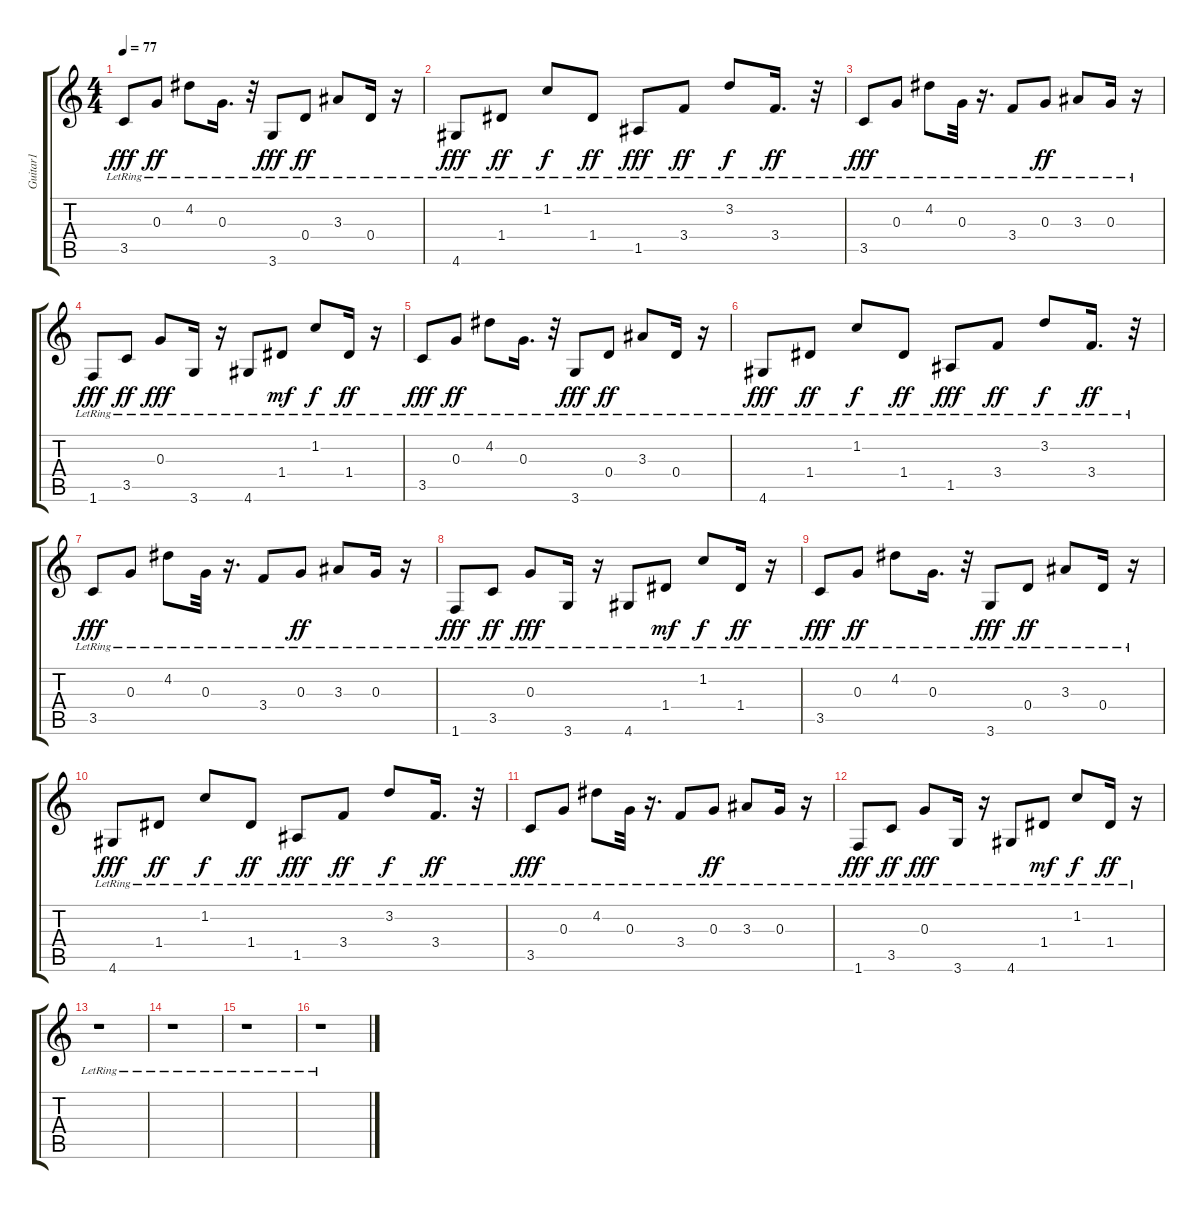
\track ("Guitar1" "Guitar1") {instrument acousticguitarnylon}
\staff {score tabs}
\tuning (E4 B3 G3 D3 A2 E2) {hide}
\ts (4 4)
\tempo 77
\clef g2
\ks c
3.5{lr}.8{dy fff} 0.3{lr}.8{dy ff} 4.2{lr}.8 0.3{lr}.16{d} r.32 3.6{lr}.8{dy fff} 0.4{lr}.8{dy ff} 3.3{lr}.8 0.4{lr}.16 r.16 |
4.6{lr}.8{dy fff} 1.4{lr}.8{dy ff} 1.2{lr}.8{dy f} 1.4{lr}.8{dy ff} 1.5{lr}.8{dy fff} 3.4{lr}.8{dy ff} 3.2{lr}.8{dy f} 3.4{lr}.16{d dy ff} r.32 |
3.5{lr}.8{dy fff} 0.3{lr}.8 4.2{lr}.8 0.3{lr}.32 r.16{d} 3.4{lr}.8 0.3{lr}.8{dy ff} 3.3{lr}.8 0.3{lr}.16 r.16 |
1.6{lr}.8{dy fff} 3.5{lr}.8{dy ff} 0.3{lr}.8{dy fff} 3.6{lr}.16 r.16 4.6{lr}.8 1.4{lr}.8{dy mf} 1.2{lr}.8{dy f} 1.4{lr}.16{dy ff} r.16 |
3.5{lr}.8{dy fff volume 12} 0.3{lr}.8{dy ff volume 12} 4.2{lr}.8{volume 12} 0.3{lr}.16{d volume 12} r.32 3.6{lr}.8{dy fff volume 12} 0.4{lr}.8{dy ff volume 12} 3.3{lr}.8{volume 11} 0.4{lr}.16{volume 11} r.16 |
4.6{lr}.8{dy fff volume 11} 1.4{lr}.8{dy ff volume 11} 1.2{lr}.8{dy f volume 11} 1.4{lr}.8{dy ff volume 10} 1.5{lr}.8{dy fff volume 10} 3.4{lr}.8{dy ff volume 10} 3.2{lr}.8{dy f volume 10} 3.4{lr}.16{d dy ff volume 10} r.32 |
3.5{lr}.8{dy fff volume 9} 0.3{lr}.8{volume 9} 4.2{lr}.8{volume 9} 0.3{lr}.32{volume 9} r.16{d} 3.4{lr}.8{volume 9} 0.3{lr}.8{dy ff volume 8} 3.3{lr}.8{volume 8} 0.3{lr}.16{volume 8} r.16 |
1.6{lr}.8{dy fff volume 8} 3.5{lr}.8{dy ff volume 8} 0.3{lr}.8{dy fff volume 8} 3.6{lr}.16{volume 7} r.16 4.6{lr}.8{volume 7} 1.4{lr}.8{dy mf volume 7} 1.2{lr}.8{dy f volume 7} 1.4{lr}.16{dy ff volume 6} r.16 |
3.5{lr}.8{dy fff volume 6} 0.3{lr}.8{dy ff volume 6} 4.2{lr}.8{volume 6} 0.3{lr}.16{d volume 6} r.32 3.6{lr}.8{dy fff volume 6} 0.4{lr}.8{dy ff volume 5} 3.3{lr}.8{volume 5} 0.4{lr}.16{volume 5} r.16 |
4.6{lr}.8{dy fff volume 5} 1.4{lr}.8{dy ff volume 4} 1.2{lr}.8{dy f volume 4} 1.4{lr}.8{dy ff volume 4} 1.5{lr}.8{dy fff volume 4} 3.4{lr}.8{dy ff volume 4} 3.2{lr}.8{dy f volume 4} 3.4{lr}.16{d dy ff volume 3} r.32 |
3.5{lr}.8{dy fff volume 3} 0.3{lr}.8{volume 3} 4.2{lr}.8{volume 3} 0.3{lr}.32{volume 2} r.16{d} 3.4{lr}.8{volume 2} 0.3{lr}.8{dy ff volume 2} 3.3{lr}.8{volume 2} 0.3{lr}.16{volume 2} r.16 |
1.6{lr}.8{dy fff volume 2} 3.5{lr}.8{dy ff volume 1} 0.3{lr}.8{dy fff volume 1} 3.6{lr}.16{volume 1} r.16 4.6{lr}.8{volume 1} 1.4{lr}.8{dy mf volume 1} 1.2{lr}.8{dy f volume 0} 1.4{lr}.16{dy ff volume 0} r.16 |
r.1 |
r.1 |
r.1 |
r.1
